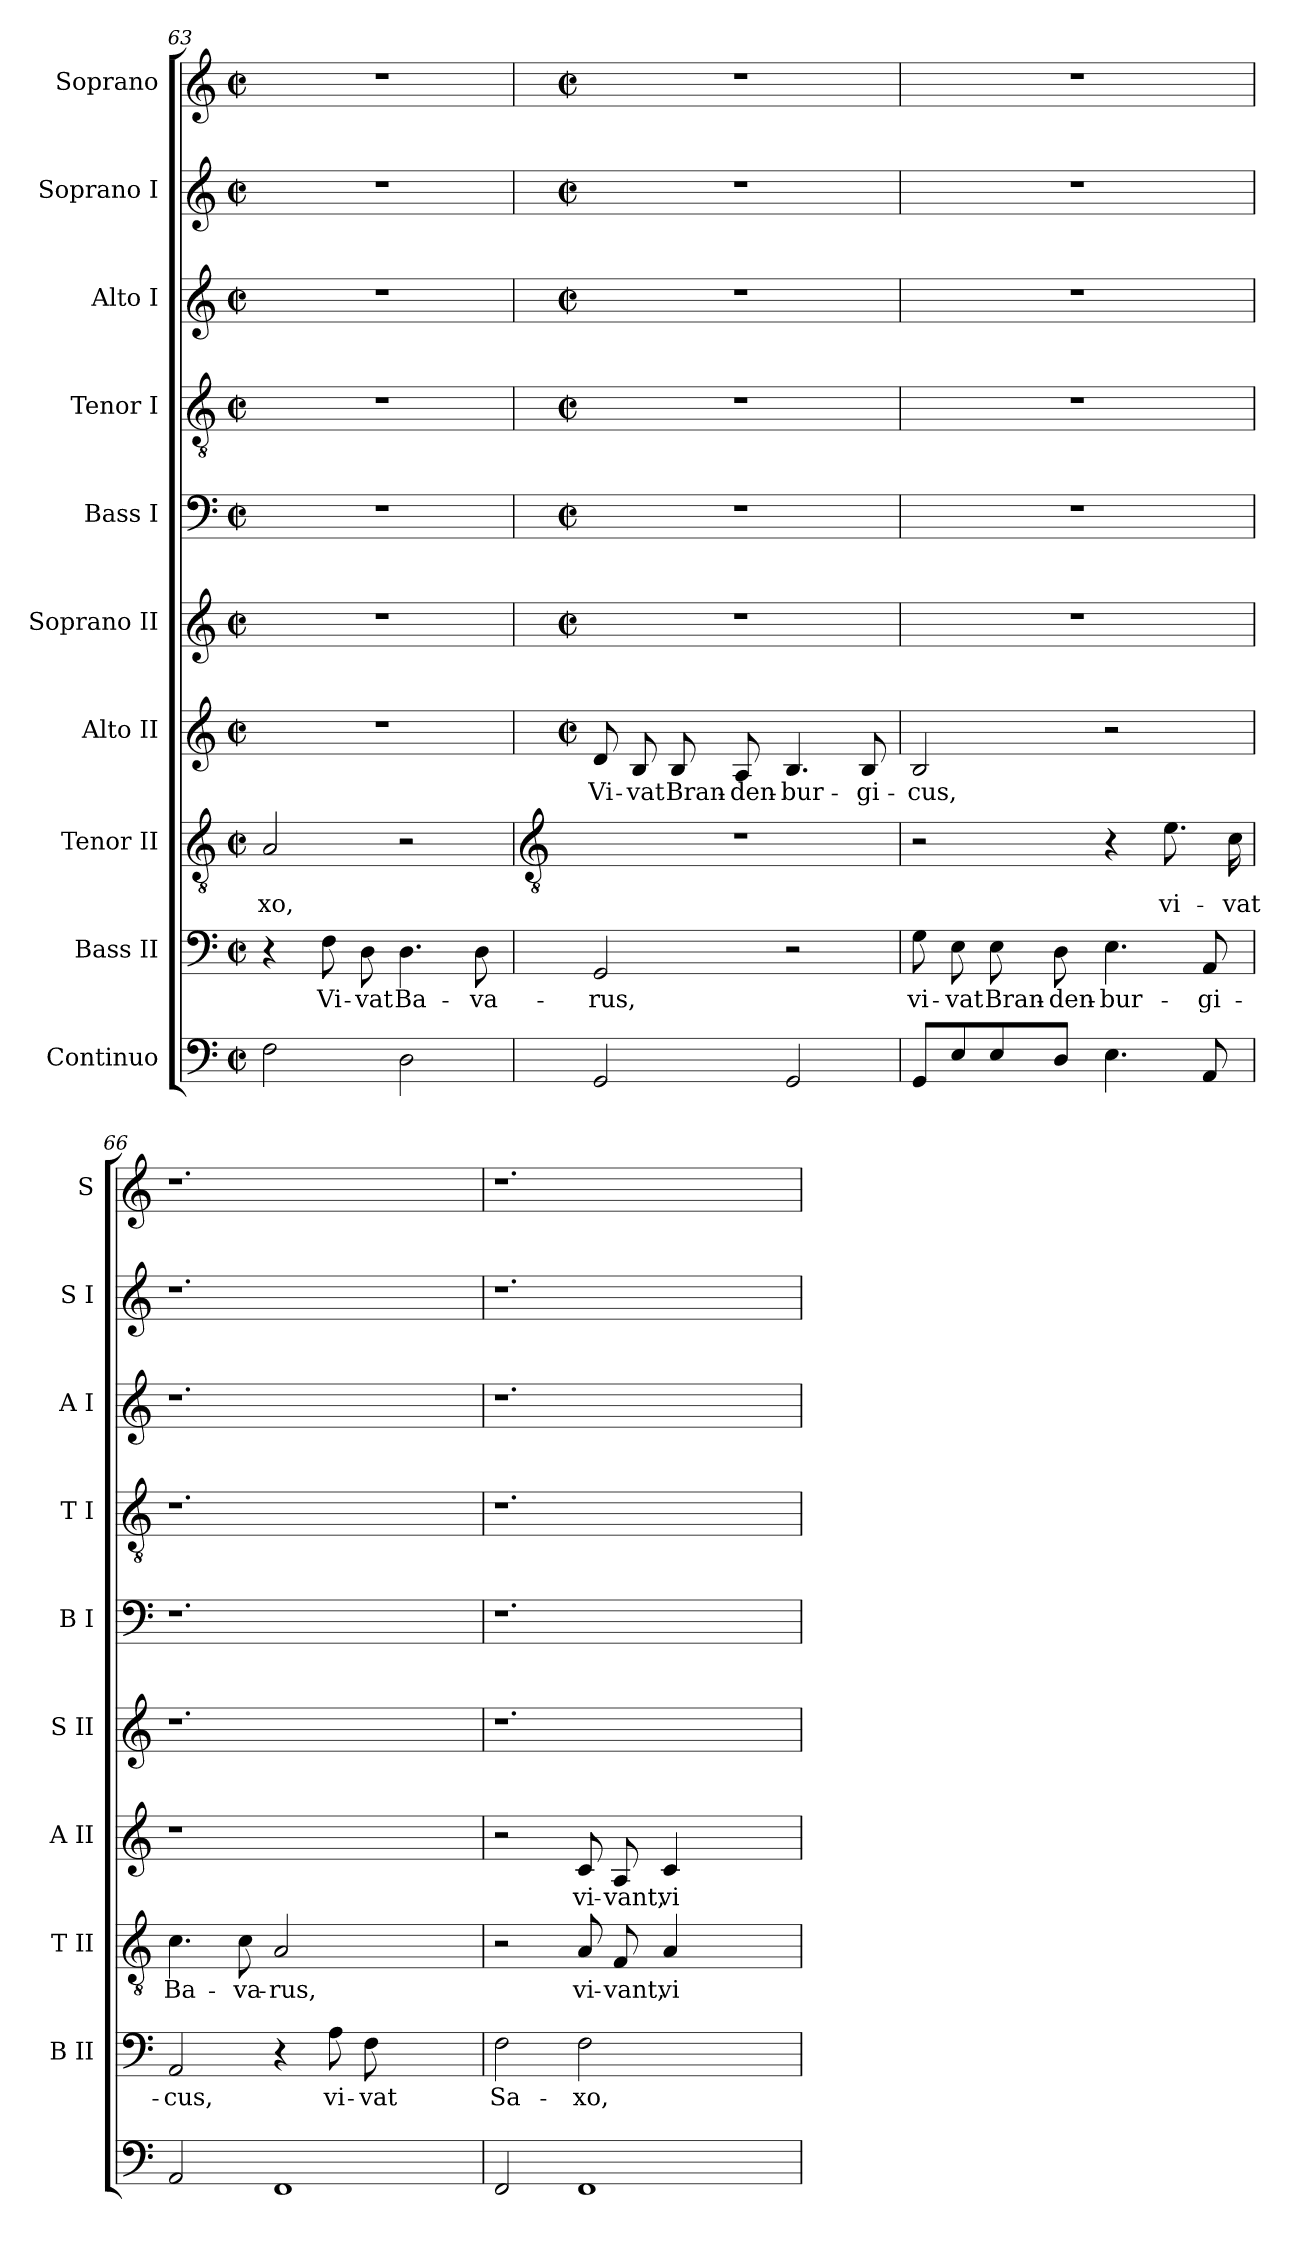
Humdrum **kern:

**kern	**kern	**text	**kern	**text	**kern	**text	**kern	**kern	**kern	**kern	**kern	**kern
*part10	*part9	*part9	*part8	*part8	*part7	*part7	*part6	*part5	*part4	*part3	*part2	*part1
*staff10	*staff9	*staff9	*staff8	*staff8	*staff7	*staff7	*staff6	*staff5	*staff4	*staff3	*staff2	*staff1
*I"Continuo	*I"Bass II	*	*I"Tenor II	*	*I"Alto II	*	*I"Soprano II	*I"Bass I	*I"Tenor I	*I"Alto I	*I"Soprano I	*I"Soprano
*	*I'B II	*	*I'T II	*	*I'A II	*	*I'S II	*I'B I	*I'T I	*I'A I	*I'S I	*I'S
*clefF4	*clefF4	*	*clefGv2	*	*clefG2	*	*clefG2	*clefF4	*clefGv2	*clefG2	*clefG2	*clefG2
*k[]	*k[]	*	*k[]	*	*k[]	*	*k[]	*k[]	*k[]	*k[]	*k[]	*k[]
*C:	*C:	*	*C:	*	*C:	*	*C:	*C:	*C:	*C:	*C:	*C:
*M2/2	*M2/2	*	*M2/2	*	*M2/2	*	*M2/2	*M2/2	*M2/2	*M2/2	*M2/2	*M2/2
*met(c|)	*met(c|)	*	*met(c|)	*	*met(c|)	*	*met(c|)	*met(c|)	*met(c|)	*met(c|)	*met(c|)	*met(c|)
=63	=63	=63	=63	=63	=63	=63	=63	=63	=63	=63	=63	=63
!	!	!	!	!LO:LY:b	!	!	!	!	!	!	!	!
2F	4r	.	2A	-xo,	1r	.	1r	1r	1r	1r	1r	1r
!	!	!LO:LY:b	!	!	!	!	!	!	!	!	!	!
.	8F	Vi-	.	.	.	.	.	.	.	.	.	.
!	!	!LO:LY:b	!	!	!	!	!	!	!	!	!	!
.	8D	-vat	.	.	.	.	.	.	.	.	.	.
!	!	!LO:LY:b	!	!	!	!	!	!	!	!	!	!
2D	4.D	Ba-	2r	.	.	.	.	.	.	.	.	.
!	!	!LO:LY:b	!	!	!	!	!	!	!	!	!	!
.	8D	-va-	.	.	.	.	.	.	.	.	.	.
!!LO:LB:g=z
=64	=64	=64	=64	=64	=64	=64	=64	=64	=64	=64	=64	=64
*	*	*	*clefGv2	*	*	*	*	*	*	*	*	*
*	*	*	*	*	*k[]	*	*	*	*	*	*	*
*	*	*	*	*	*C:	*	*	*	*	*	*	*
*	*	*	*	*	*M2/2	*	*M2/2	*M2/2	*M2/2	*M2/2	*M2/2	*M2/2
*	*	*	*	*	*met(c|)	*	*met(c|)	*met(c|)	*met(c|)	*met(c|)	*met(c|)	*met(c|)
!	!	!LO:LY:b	!	!	!	!LO:LY:b	!	!	!	!	!	!
2GG	2GG	-rus,	1r	.	8d	Vi-	1r	1r	1r	1r	1r	1r
!	!	!	!	!	!	!LO:LY:b	!	!	!	!	!	!
.	.	.	.	.	8B	-vat	.	.	.	.	.	.
!	!	!	!	!	!	!LO:LY:b	!	!	!	!	!	!
.	.	.	.	.	8B	Bran-	.	.	.	.	.	.
!	!	!	!	!	!	!LO:LY:b	!	!	!	!	!	!
.	.	.	.	.	8A	-den-	.	.	.	.	.	.
!	!	!	!	!	!	!LO:LY:b	!	!	!	!	!	!
2GG	2r	.	.	.	4.B	-bur-	.	.	.	.	.	.
!	!	!	!	!	!	!LO:LY:b	!	!	!	!	!	!
.	.	.	.	.	8B	-gi-	.	.	.	.	.	.
=65	=65	=65	=65	=65	=65	=65	=65	=65	=65	=65	=65	=65
!	!	!LO:LY:b	!	!	!	!LO:LY:b	!	!	!	!	!	!
8GGL	8G	vi-	2r	.	2B	-cus,	1r	1r	1r	1r	1r	1r
!	!	!LO:LY:b	!	!	!	!	!	!	!	!	!	!
8E	8E	-vat	.	.	.	.	.	.	.	.	.	.
!	!	!LO:LY:b	!	!	!	!	!	!	!	!	!	!
8E	8E	Bran-	.	.	.	.	.	.	.	.	.	.
!	!	!LO:LY:b	!	!	!	!	!	!	!	!	!	!
8DJ	8D	-den-	.	.	.	.	.	.	.	.	.	.
!	!	!LO:LY:b	!	!	!	!	!	!	!	!	!	!
4.E	4.E	-bur-	4r	.	2r	.	.	.	.	.	.	.
!	!	!	!	!LO:LY:b	!	!	!	!	!	!	!	!
.	.	.	8.e	vi-	.	.	.	.	.	.	.	.
!	!	!LO:LY:b	!	!	!	!	!	!	!	!	!	!
8AA	8AA	-gi-	.	.	.	.	.	.	.	.	.	.
!	!	!	!	!LO:LY:b	!	!	!	!	!	!	!	!
.	.	.	16c	-vat	.	.	.	.	.	.	.	.
=66	=66	=66	=66	=66	=66	=66	=66	=66	=66	=66	=66	=66
!	!	!LO:LY:b	!	!LO:LY:b	!	!	!	!	!	!	!	!
2AA	2AA	-cus,	4.c	Ba-	1r	.	1.r	1.r	1.r	1.r	1.r	1.r
!	!	!	!	!LO:LY:b	!	!	!	!	!	!	!	!
.	.	.	8c	-va-	.	.	.	.	.	.	.	.
!	!	!	!	!LO:LY:b	!	!	!	!	!	!	!	!
1FF	4r	.	2A	-rus,	.	.	.	.	.	.	.	.
!	!	!LO:LY:b	!	!	!	!	!	!	!	!	!	!
.	8A	vi-	.	.	.	.	.	.	.	.	.	.
!	!	!LO:LY:b	!	!	!	!	!	!	!	!	!	!
.	8F	-vat	.	.	.	.	.	.	.	.	.	.
.	2ryy	.	2ryy	.	2ryy	.	.	.	.	.	.	.
=66	=66	=66	=66	=66	=66	=66	=66	=66	=66	=66	=66	=66
!	!	!LO:LY:b	!	!	!	!	!	!	!	!	!	!
2FF	2F	Sa-	2r	.	2r	.	1.r	1.r	1.r	1.r	1.r	1.r
!	!	!LO:LY:b	!	!LO:LY:b	!	!LO:LY:b	!	!	!	!	!	!
1FF	2F	-xo,	8A	vi-	8c	vi-	.	.	.	.	.	.
!	!	!	!	!LO:LY:b	!	!LO:LY:b	!	!	!	!	!	!
.	.	.	8F	-vant,	8A	-vant,	.	.	.	.	.	.
!	!	!	!	!LO:LY:b	!	!LO:LY:b	!	!	!	!	!	!
.	.	.	4A	vi-	4c	vi-	.	.	.	.	.	.
.	2ryy	.	2ryy	.	2ryy	.	.	.	.	.	.	.
=	=	=	=	=	=	=	=	=	=	=	=	=
*-	*-	*-	*-	*-	*-	*-	*-	*-	*-	*-	*-	*-
